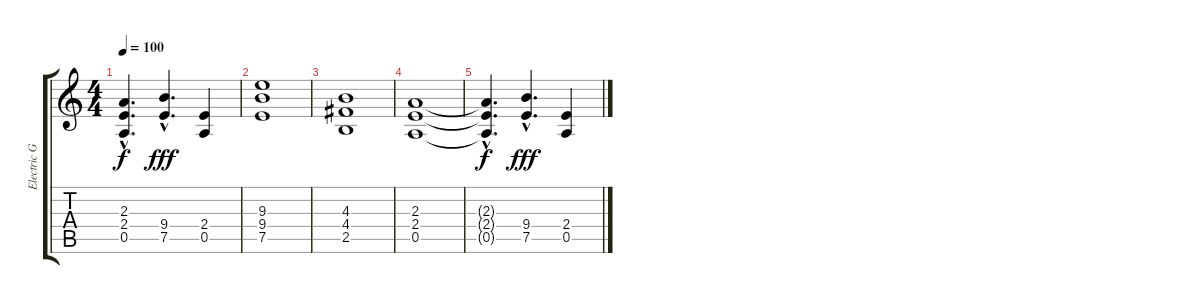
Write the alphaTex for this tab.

\track ("Electric Guitar/Solo" "Electric G") {instrument distortionguitar}
\staff {score tabs}
\tuning (E4 B3 G3 D3 A2 E2) {hide}
\ts (4 4)
\tempo 100
\clef g2
\ks c
(2.3{hac t} 2.4{hac t} 0.5{hac t}).4{d dy f} (9.4{hac} 7.5{hac}).4{d dy fff} (2.4 0.5).4 |
(9.3 9.4 7.5).1 |
(4.3 4.4 2.5).1 |
(2.3 2.4 0.5).1 |
(2.3{hac t} 2.4{hac t} 0.5{hac t}).4{d dy f} (9.4{hac} 7.5{hac}).4{d dy fff} (2.4 0.5).4
